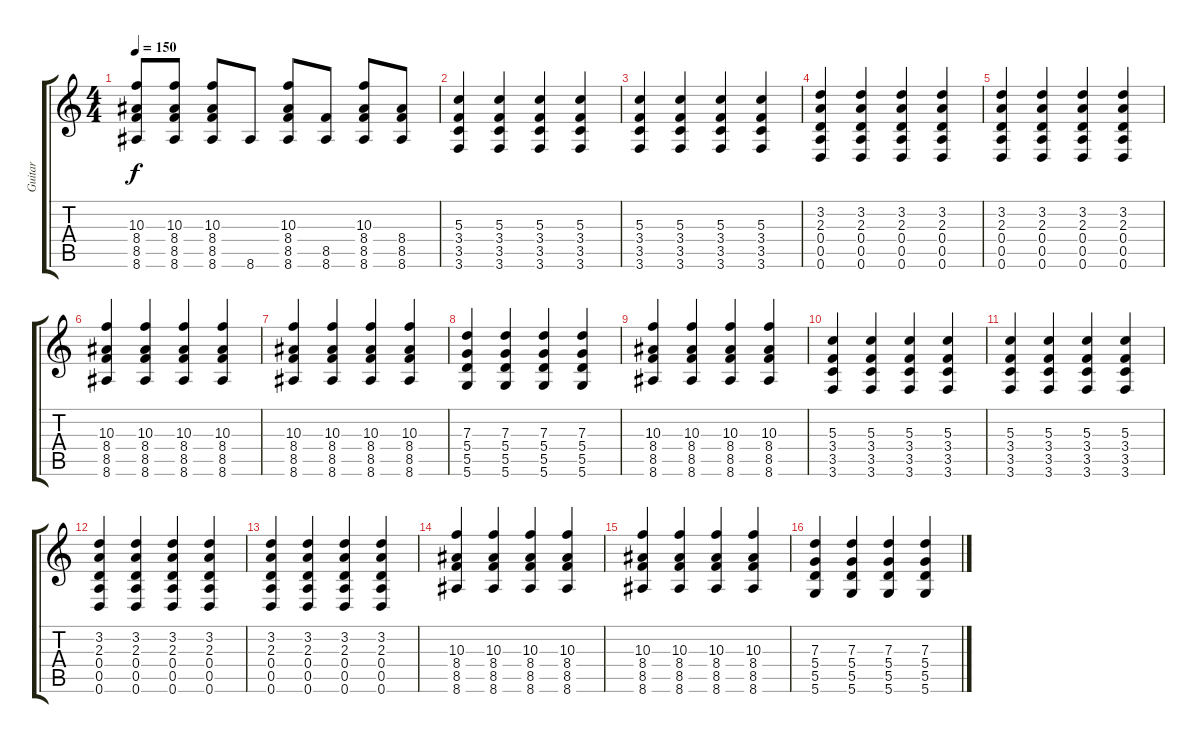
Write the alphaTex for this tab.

\track ("Guitar" "Guitar") {instrument distortionguitar}
\staff {score tabs}
\tuning (E4 B3 G3 D3 A2 D2) {hide}
\ts (4 4)
\tempo 150
\clef g2
\ks c
(10.3 8.4 8.5 8.6).8{dy f} (10.3 8.4 8.5 8.6).8 (10.3 8.4 8.5 8.6).8 8.6.8 (10.3 8.4 8.5 8.6).8 (8.5 8.6).8 (10.3 8.4 8.5 8.6).8 (8.4 8.5 8.6).8 |
(5.3 3.4 3.5 3.6).4 (5.3 3.4 3.5 3.6).4 (5.3 3.4 3.5 3.6).4 (5.3 3.4 3.5 3.6).4 |
(5.3 3.4 3.5 3.6).4 (5.3 3.4 3.5 3.6).4 (5.3 3.4 3.5 3.6).4 (5.3 3.4 3.5 3.6).4 |
(3.2 2.3 0.4 0.5 0.6).4 (3.2 2.3 0.4 0.5 0.6).4 (3.2 2.3 0.4 0.5 0.6).4 (3.2 2.3 0.4 0.5 0.6).4 |
(3.2 2.3 0.4 0.5 0.6).4 (3.2 2.3 0.4 0.5 0.6).4 (3.2 2.3 0.4 0.5 0.6).4 (3.2 2.3 0.4 0.5 0.6).4 |
(10.3 8.4 8.5 8.6).4 (10.3 8.4 8.5 8.6).4 (10.3 8.4 8.5 8.6).4 (10.3 8.4 8.5 8.6).4 |
(10.3 8.4 8.5 8.6).4 (10.3 8.4 8.5 8.6).4 (10.3 8.4 8.5 8.6).4 (10.3 8.4 8.5 8.6).4 |
(7.3 5.4 5.5 5.6).4 (7.3 5.4 5.5 5.6).4 (7.3 5.4 5.5 5.6).4 (7.3 5.4 5.5 5.6).4 |
(10.3 8.4 8.5 8.6).4 (10.3 8.4 8.5 8.6).4 (10.3 8.4 8.5 8.6).4 (10.3 8.4 8.5 8.6).4 |
(5.3 3.4 3.5 3.6).4 (5.3 3.4 3.5 3.6).4 (5.3 3.4 3.5 3.6).4 (5.3 3.4 3.5 3.6).4 |
(5.3 3.4 3.5 3.6).4 (5.3 3.4 3.5 3.6).4 (5.3 3.4 3.5 3.6).4 (5.3 3.4 3.5 3.6).4 |
(3.2 2.3 0.4 0.5 0.6).4 (3.2 2.3 0.4 0.5 0.6).4 (3.2 2.3 0.4 0.5 0.6).4 (3.2 2.3 0.4 0.5 0.6).4 |
(3.2 2.3 0.4 0.5 0.6).4 (3.2 2.3 0.4 0.5 0.6).4 (3.2 2.3 0.4 0.5 0.6).4 (3.2 2.3 0.4 0.5 0.6).4 |
(10.3 8.4 8.5 8.6).4 (10.3 8.4 8.5 8.6).4 (10.3 8.4 8.5 8.6).4 (10.3 8.4 8.5 8.6).4 |
(10.3 8.4 8.5 8.6).4 (10.3 8.4 8.5 8.6).4 (10.3 8.4 8.5 8.6).4 (10.3 8.4 8.5 8.6).4 |
(7.3 5.4 5.5 5.6).4 (7.3 5.4 5.5 5.6).4 (7.3 5.4 5.5 5.6).4 (7.3 5.4 5.5 5.6).4
